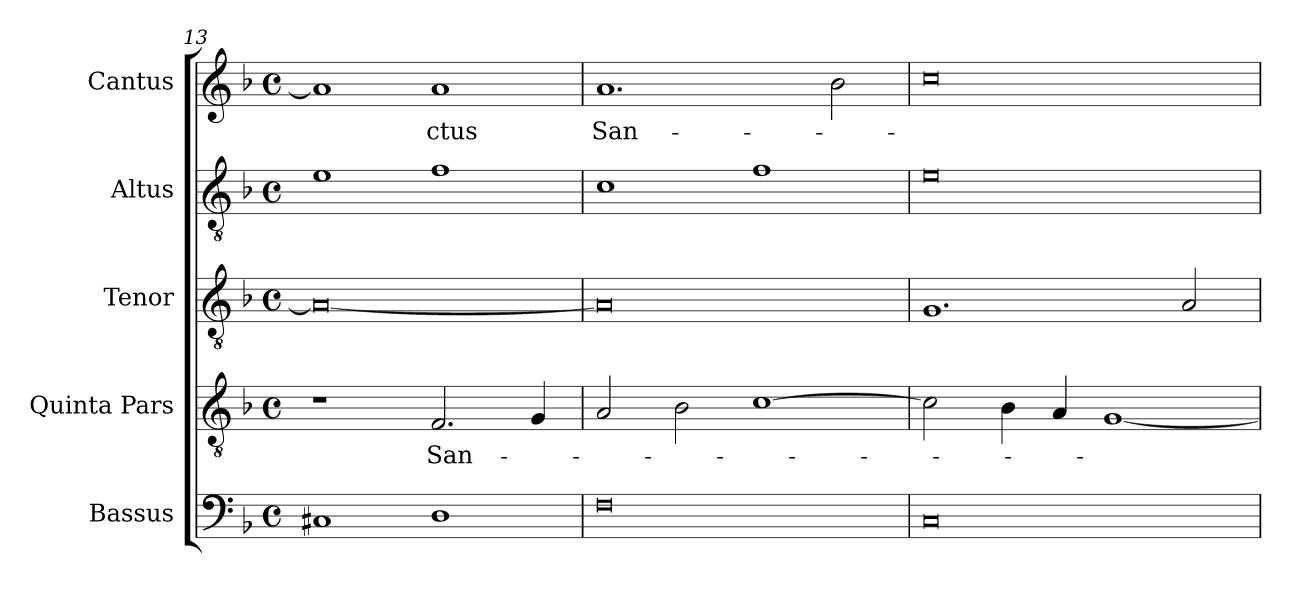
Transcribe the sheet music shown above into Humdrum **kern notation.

**kern	**kern	**text	**kern	**kern	**kern	**text
*part5	*part4	*part4	*part3	*part2	*part1	*part1
*staff5	*staff4	*staff4	*staff3	*staff2	*staff1	*staff1
*I"Bassus	*I"Quinta Pars	*	*I"Tenor	*I"Altus	*I"Cantus	*
*I'B.	*I'Q.P.	*	*I'T.	*I'A.	*I'C.	*
*clefF4	*clefGv2	*	*clefGv2	*clefGv2	*clefG2	*
*k[b-]	*k[b-]	*	*k[b-]	*k[b-]	*k[b-]	*
*F:	*F:	*	*F:	*F:	*F:	*
*M4/4	*M4/4	*	*M4/4	*M4/4	*M4/4	*
*met(c)	*met(c)	*	*met(c)	*met(c)	*met(c)	*
=13	=13	=13	=13	=13	=13	=13
1C#X	1r	.	0A_<	1e	1a]	.
!	!	!LO:LY:b	!	!	!	!LO:LY:b:cj
1D	2.F/	San-	.	1f	1a	-ctus
.	4G/	.	.	.	.	.
=14	=14	=14	=14	=14	=14	=14
!	!	!	!	!	!	!LO:LY:b
0F	2A/	.	0A]	1c	1.a	San-
.	2B-\	.	.	.	.	.
.	[>1c	.	.	1f	.	.
.	.	.	.	.	2b-\	.
=15	=15	=15	=15	=15	=15	=15
0C	2c\]	.	1.G	0e	0cc	.
.	4B-\	.	.	.	.	.
.	4A/	.	.	.	.	.
.	[>1G	.	.	.	.	.
.	.	.	2A/	.	.	.
=	=	=	=	=	=	=
*-	*-	*-	*-	*-	*-	*-
